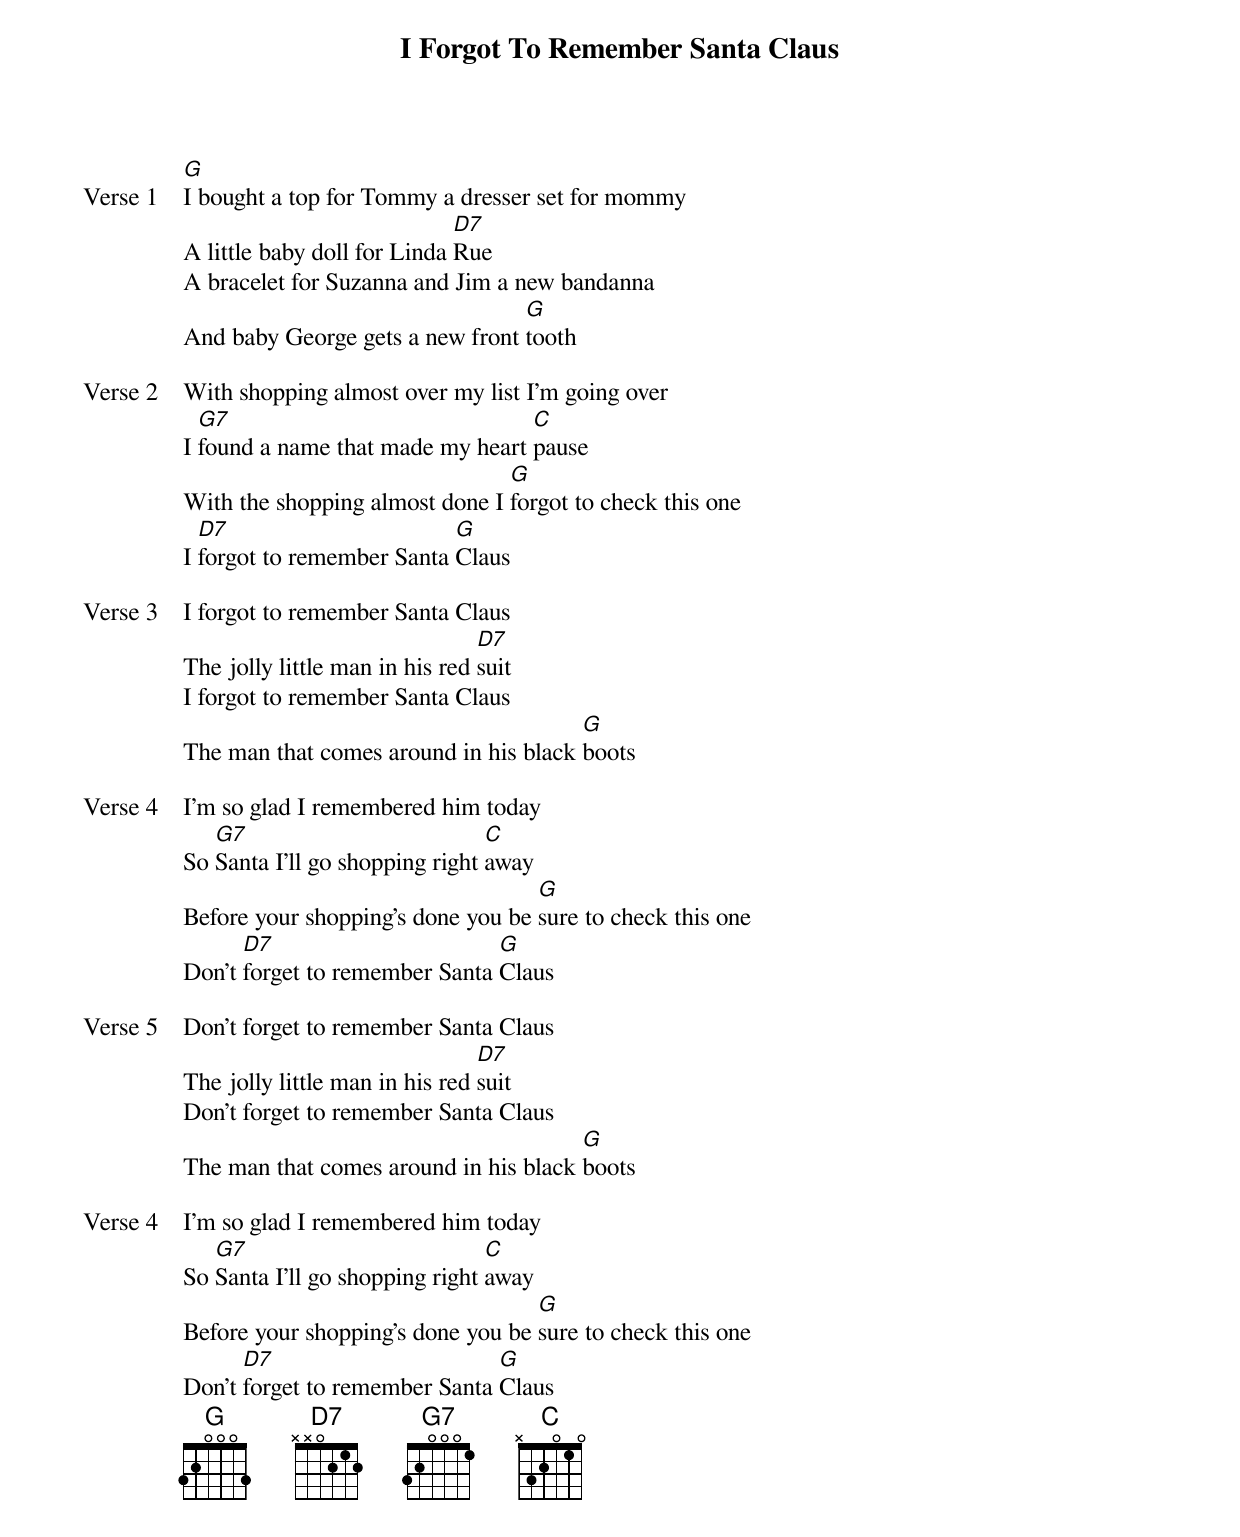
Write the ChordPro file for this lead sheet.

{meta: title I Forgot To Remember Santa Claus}
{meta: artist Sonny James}
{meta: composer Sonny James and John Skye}
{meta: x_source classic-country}
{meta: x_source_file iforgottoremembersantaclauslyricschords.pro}
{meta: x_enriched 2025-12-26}

{start_of_verse: Verse 1}
[G]I bought a top for Tommy a dresser set for mommy
A little baby doll for Linda [D7]Rue
A bracelet for Suzanna and Jim a new bandanna
And baby George gets a new front [G]tooth
{end_of_verse}

{start_of_verse: Verse 2}
With shopping almost over my list I’m going over
I [G7]found a name that made my heart [C]pause
With the shopping almost done I [G]forgot to check this one
I [D7]forgot to remember Santa [G]Claus
{end_of_verse}

{start_of_verse: Verse 3}
I forgot to remember Santa Claus
The jolly little man in his red [D7]suit
I forgot to remember Santa Claus
The man that comes around in his black [G]boots
{end_of_verse}

{start_of_verse: Verse 4}
I’m so glad I remembered him today
So [G7]Santa I’ll go shopping right [C]away
Before your shopping’s done you be [G]sure to check this one
Don’t [D7]forget to remember Santa [G]Claus
{end_of_verse}

{start_of_verse: Verse 5}
Don’t forget to remember Santa Claus
The jolly little man in his red [D7]suit
Don’t forget to remember Santa Claus
The man that comes around in his black [G]boots
{end_of_verse}

{start_of_verse: Verse 4}
I’m so glad I remembered him today
So [G7]Santa I’ll go shopping right [C]away
Before your shopping’s done you be [G]sure to check this one
Don’t [D7]forget to remember Santa [G]Claus
{end_of_verse}
